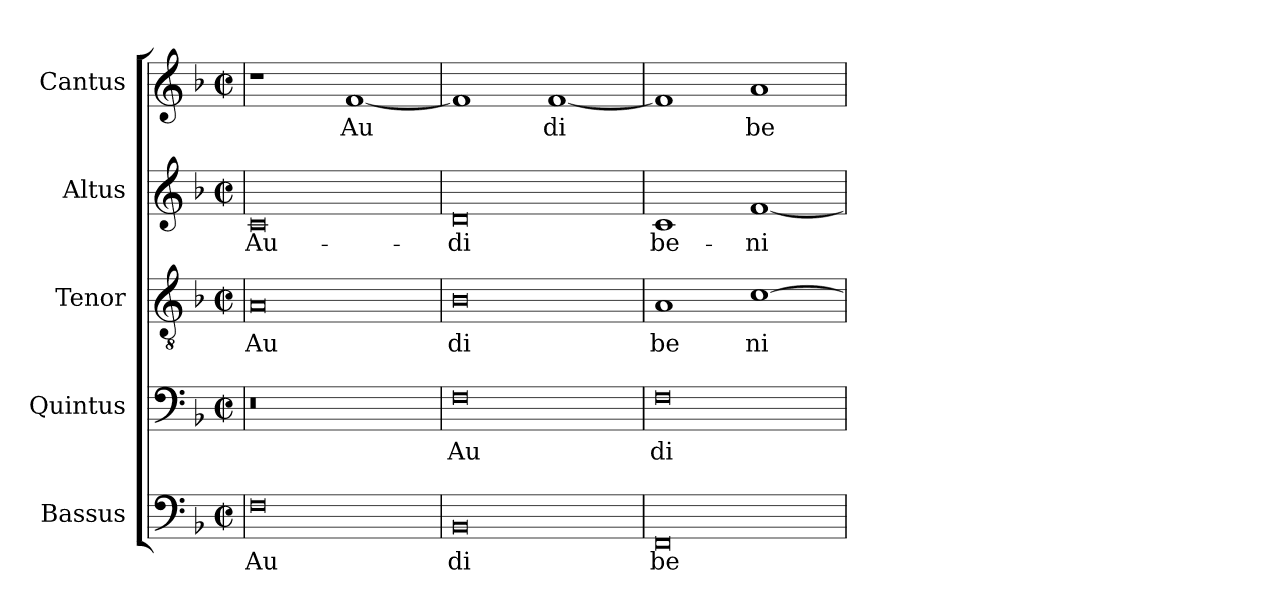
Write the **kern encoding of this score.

**kern	**text	**kern	**text	**kern	**text	**kern	**text	**kern	**text
*part5	*part5	*part4	*part4	*part3	*part3	*part2	*part2	*part1	*part1
*staff5	*staff5	*staff4	*staff4	*staff3	*staff3	*staff2	*staff2	*staff1	*staff1
*I"Bassus	*	*I"Quintus	*	*I"Tenor	*	*I"Altus	*	*I"Cantus	*
!!LO:PB:g=z
*stria5	*	*stria5	*	*stria5	*	*stria5	*	*stria5	*
*clefF4	*	*clefF4	*	*clefGv2	*	*clefG2	*	*clefG2	*
*k[b-]	*	*k[b-]	*	*k[b-]	*	*k[b-]	*	*k[b-]	*
*F:	*	*F:	*	*F:	*	*F:	*	*F:	*
*M2/2	*	*M2/2	*	*M2/2	*	*M2/2	*	*M2/2	*
*met(c|)	*	*met(c|)	*	*met(c|)	*	*met(c|)	*	*met(c|)	*
=1	=1!	=1	=1!	=1	=1!	=1	=1!	=1!	=1!
!	!LO:LY:b:cj	!	!	!	!LO:LY:b:cj	!	!LO:LY:b:cj	!	!
0F	Au	0r	.	0A	Au	0c	Au-	1r	.
!	!	!	!	!	!	!	!	!	!LO:LY:b:cj
.	.	.	.	.	.	.	.	[<1f	Au
=2	=2	=2	=2	=2	=2	=2	=2	=2	=2
!	!LO:LY:b:cj	!	!LO:LY:b:cj	!	!LO:LY:b:cj	!	!LO:LY:b:cj	!	!
0BB-	di	0F	Au	0B-	di	0d	-di	1f]	.
!	!	!	!	!	!	!	!	!	!LO:LY:b:cj
.	.	.	.	.	.	.	.	[<1f	di
=3	=3	=3	=3	=3	=3	=3	=3	=3	=3
!	!LO:LY:b:cj	!	!LO:LY:b:cj	!	!LO:LY:b:cj	!	!LO:LY:b:cj	!	!
0FF	be	0F	di	1A	be	1c	be-	1f]	.
!	!	!	!	!	!LO:LY:b:cj	!	!LO:LY:b:cj	!	!LO:LY:b:cj
.	.	.	.	[>1c	ni	[<1f	-ni-	1a	be
=	=	=	=	=	=	=	=	=	=
*-	*-	*-	*-	*-	*-	*-	*-	*-	*-
